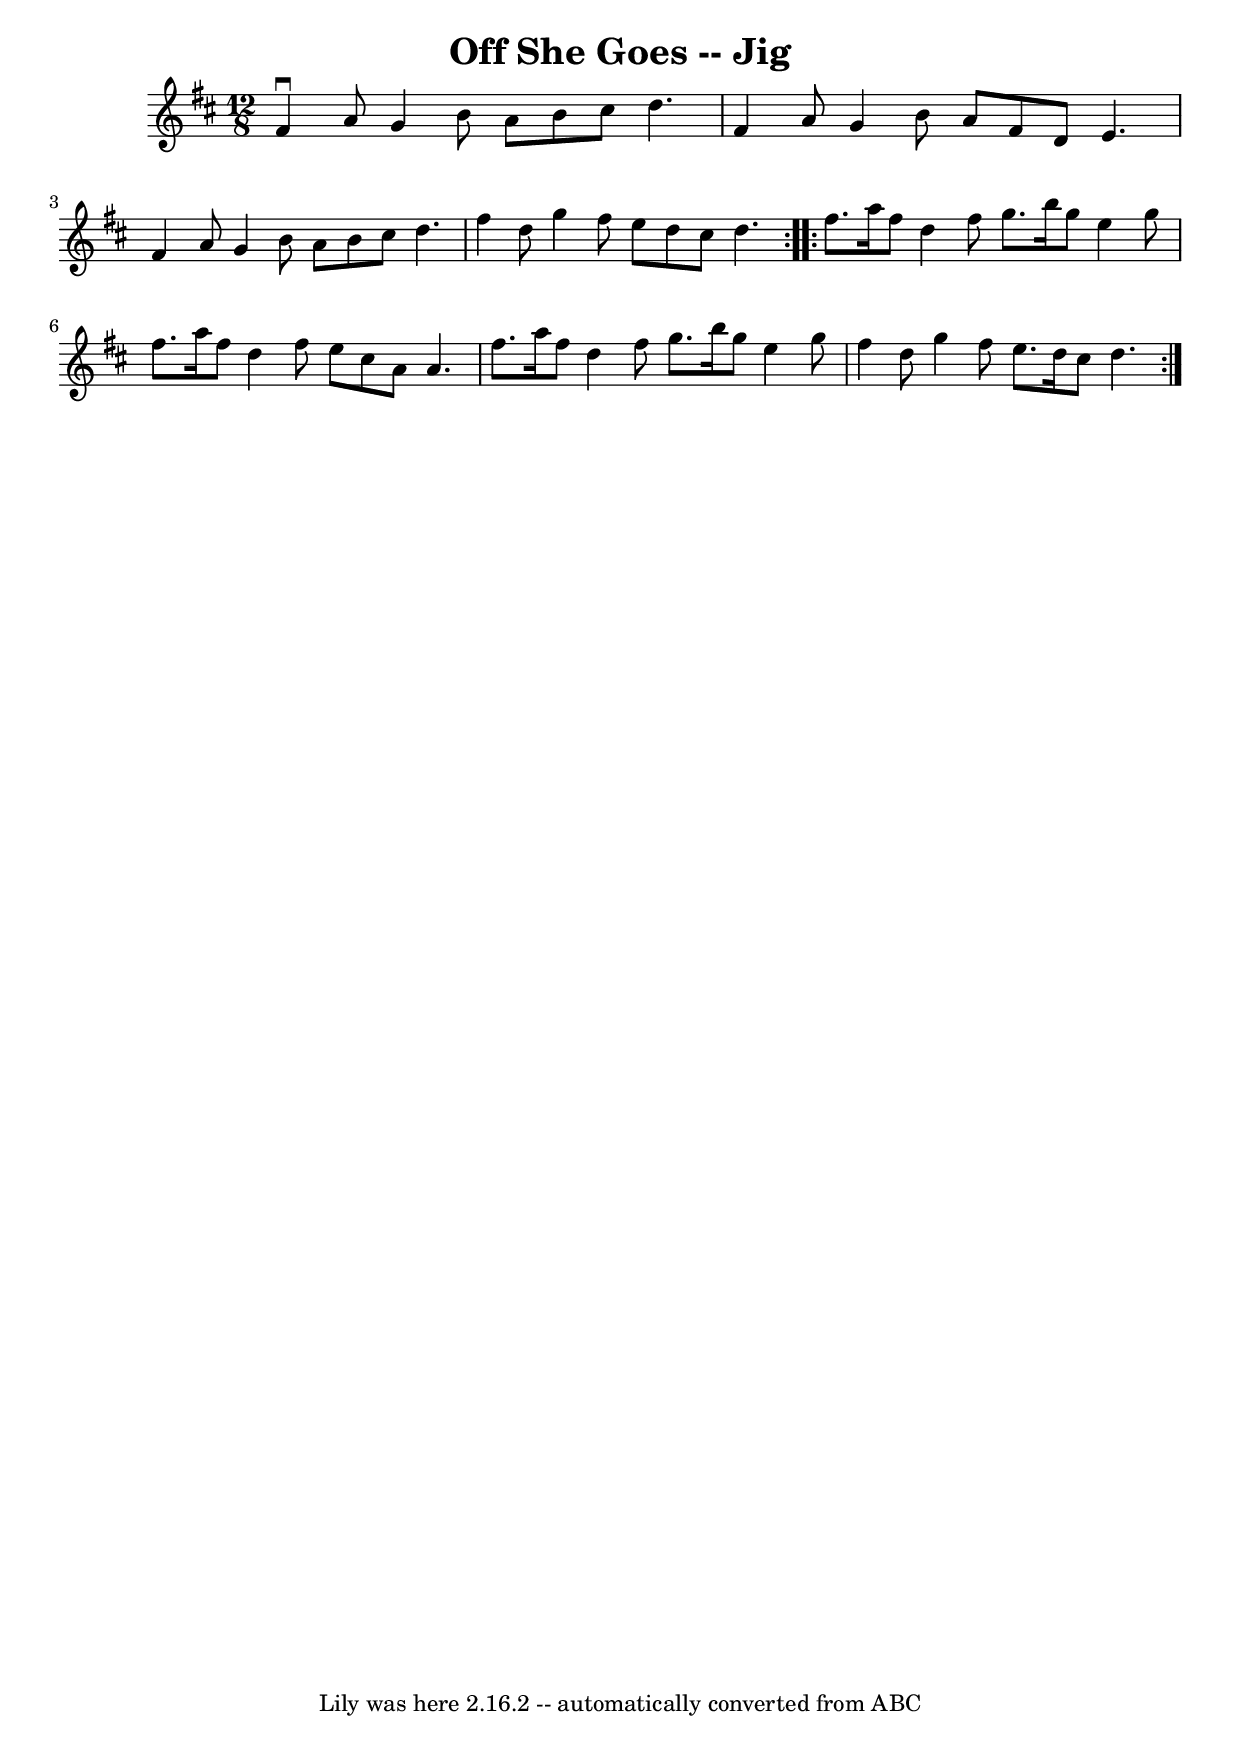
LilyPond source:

\version "2.16.2"
\include "Mammoth.ily"
\header {
  %% book = "Ryan's Mammoth Collection"
 crossRefNumber = "1"
 footnotes = "\\\\86 445"
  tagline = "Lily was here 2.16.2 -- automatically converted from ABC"
  title = "Off She Goes -- Jig"

}
voicedefault =  {



  \repeat volta 2 {

    \time 12/8 
    \key d \major
 fs'4^\downbow a'8 g'4 b'8 a'8 b'8 cs''8 d''4.     |
 fs'4 a'8 g'4 b'8 a'8 fs'8 d'8 e'4.     |
 fs'4 a'8 g'4 b'8 a'8 b'8 cs''8 d''4.     |
 fs''4 d''8 g''4 fs''8 e''8 d''8 cs''8  
 d''4.  
  }     
  \repeat volta 2 {
 fs''8. a''16 fs''8 d''4 fs''8 g''8. b''16 g''8 e''4 g''8     |
 fs''8. a''16 fs''8 d''4 fs''8 e''8 cs''8 a'8 a'4.     |
    
 fs''8. a''16 fs''8 d''4 fs''8 g''8. b''16 g''8 e''4 g''8     |
 fs''4 d''8 g''4 fs''8 e''8. d''16    
 cs''8 d''4.    
  }   

}

\score{
  <<

    \context Staff="default"
    {
      \voicedefault 
      
    }

  >>
  \layout {
    
  }
  \midi {
  }

}
